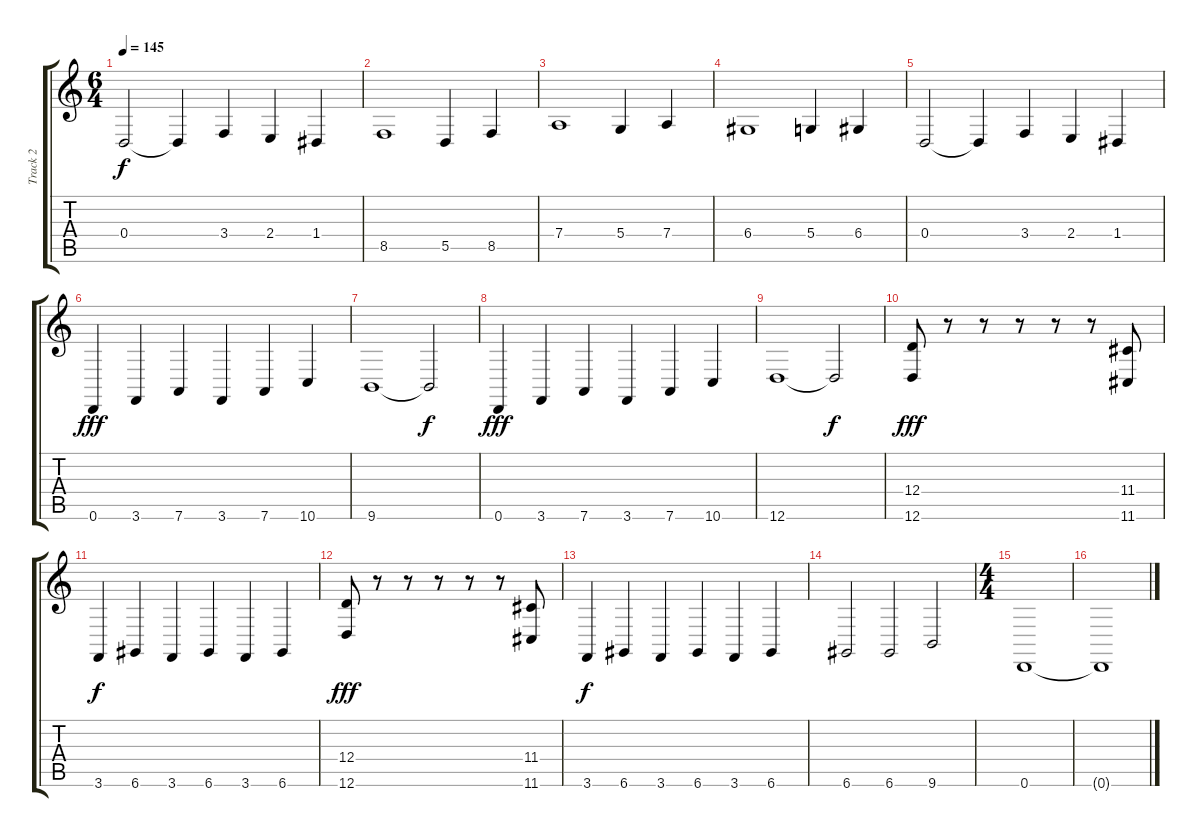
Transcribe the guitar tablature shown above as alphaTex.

\track ("Track 2" "Track 2") {instrument oboe}
\staff {score tabs}
\tuning (E4 B3 G3 D3 A2 D2) {hide}
\ts (6 4)
\tempo 145
\clef g2
\ks c
0.4.2{dy f} 0.4{t}.4 3.4.4 2.4.4 1.4.4 |
8.5.1 5.5.4 8.5.4 |
7.4.1 5.4.4 7.4.4 |
6.4.1 5.4.4 6.4.4 |
0.4.2 0.4{t}.4 3.4.4 2.4.4 1.4.4 |
0.6.4{dy fff} 3.6.4 7.6.4 3.6.4 7.6.4 10.6.4 |
9.6.1 9.6{t}.2{dy f} |
0.6.4{dy fff} 3.6.4 7.6.4 3.6.4 7.6.4 10.6.4 |
12.6.1 12.6{t}.2{dy f} |
(12.4 12.6).8{dy fff} r.8 r.8 r.8 r.8 r.8 (11.4 11.6).8 |
3.6.4{dy f} 6.6.4 3.6.4 6.6.4 3.6.4 6.6.4 |
(12.4 12.6).8{dy fff} r.8 r.8 r.8 r.8 r.8 (11.4 11.6).8 |
3.6.4{dy f} 6.6.4 3.6.4 6.6.4 3.6.4 6.6.4 |
6.6.2 6.6.2 9.6.2 |
\ts (4 4)
0.6.1 |
0.6{t}.1
